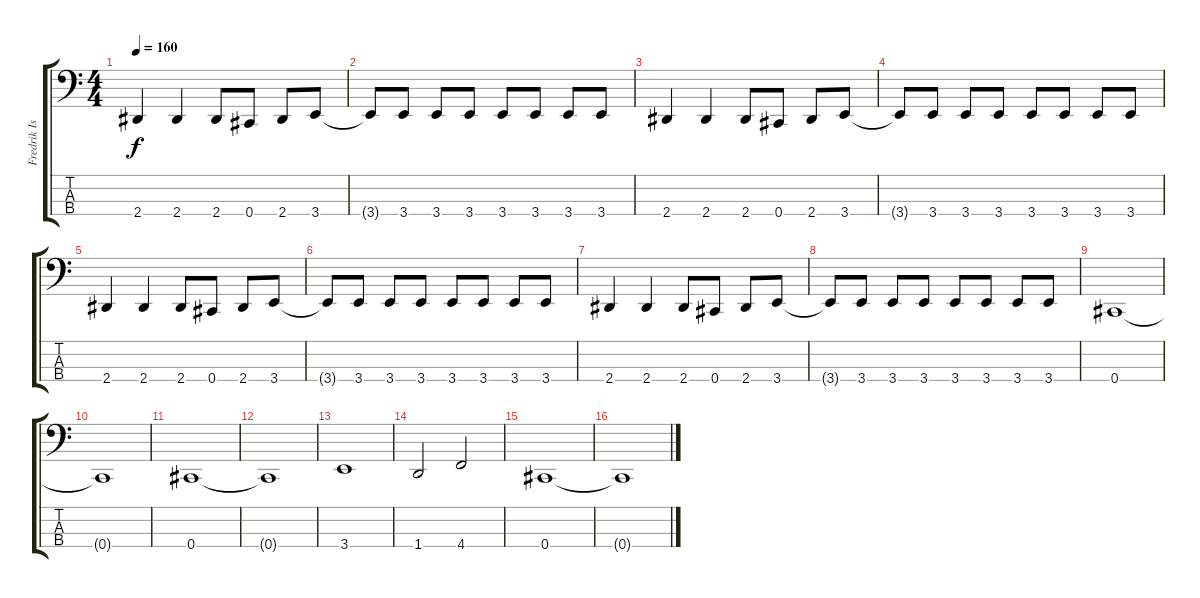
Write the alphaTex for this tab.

\track ("Fredrik Isaksson" "Fredrik Is") {instrument electricbasspick}
\staff {score tabs}
\tuning (E2 B1 Gb1 Db1) {hide}
\ts (4 4)
\tempo 160
\clef f4
\ks c
2.4.4{dy f} 2.4.4 2.4.8 0.4.8 2.4.8 3.4.8 |
3.4{t}.8 3.4.8 3.4.8 3.4.8 3.4.8 3.4.8 3.4.8 3.4.8 |
2.4.4 2.4.4 2.4.8 0.4.8 2.4.8 3.4.8 |
3.4{t}.8 3.4.8 3.4.8 3.4.8 3.4.8 3.4.8 3.4.8 3.4.8 |
2.4.4 2.4.4 2.4.8 0.4.8 2.4.8 3.4.8 |
3.4{t}.8 3.4.8 3.4.8 3.4.8 3.4.8 3.4.8 3.4.8 3.4.8 |
2.4.4 2.4.4 2.4.8 0.4.8 2.4.8 3.4.8 |
3.4{t}.8 3.4.8 3.4.8 3.4.8 3.4.8 3.4.8 3.4.8 3.4.8 |
0.4.1 |
0.4{t}.1 |
0.4.1 |
0.4{t}.1 |
3.4.1 |
1.4.2 4.4.2 |
0.4.1 |
0.4{t}.1
